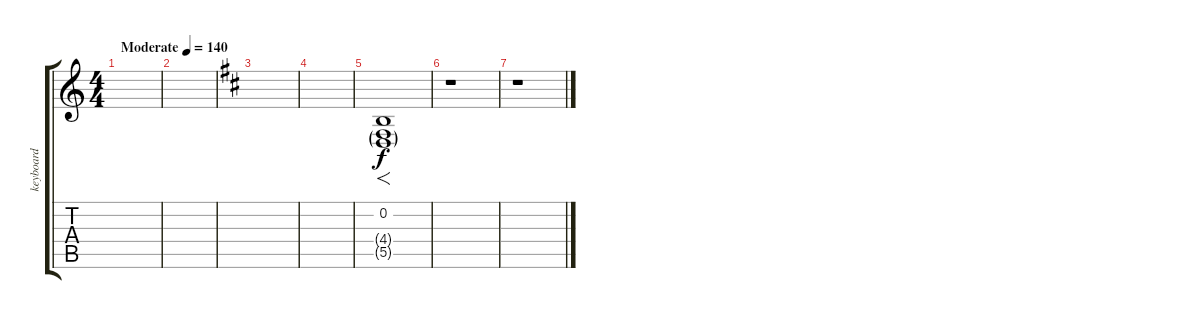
\track ("keyboard" "keyboard") {instrument stringensemble1}
\staff {score tabs}
\tuning (E4 B3 G3 D3 A2 E2) {hide}
\ts (4 4)
\tempo (140 "Moderate")
\clef g2
\ks c
|
|
\ks d
|
|
(0.2 4.4{g} 5.5{g}).1{f} |
r.1 |
r.1
